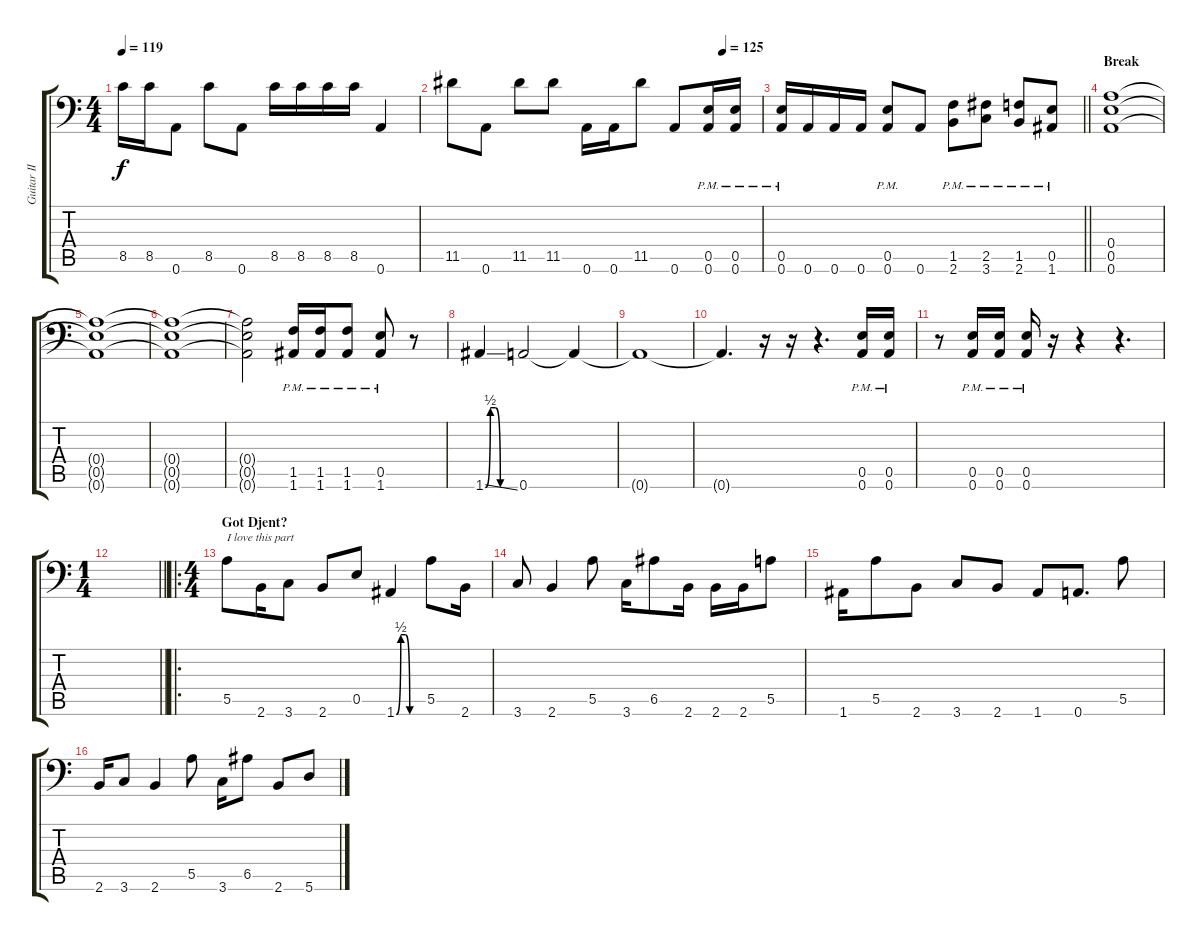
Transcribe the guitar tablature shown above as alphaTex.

\track ("Guitar II" "Guitar II") {instrument overdrivenguitar}
\staff {score tabs}
\tuning (B3 Gb3 D3 A2 E2 A1) {hide}
\ts (4 4)
\tempo 119
\clef f4
\ks c
8.5.16{dy f} 8.5.16 0.6.8 8.5.8 0.6.8 8.5.16 8.5.16 8.5.16 8.5.16 0.6.4 |
\tempo (125 0.875)
11.5.8 0.6.8 11.5.8 11.5.8 0.6.16 0.6.16 11.5.8 0.6.8 (0.5{pm} 0.6{pm}).16 (0.5{pm} 0.6{pm}).16 |
\barLineRight lightlight
(0.5{pm} 0.6{pm}).16 0.6.16 0.6.16 0.6.16 (0.5{pm} 0.6{pm}).8 0.6.8 (1.5{pm} 2.6{pm}).8 (2.5{pm} 3.6{pm}).8 (1.5{pm} 2.6{pm}).8 (0.5{pm} 1.6{pm}).8 |
\section ("" "Break")
(0.4 0.5 0.6).1 |
(0.4{t} 0.5{t} 0.6{t}).1 |
(0.4{t} 0.5{t} 0.6{t}).1 |
(0.4{t} 0.5{t} 0.6{t}).2 (1.5{pm} 1.6{pm}).16 (1.5{pm} 1.6{pm}).16 (1.5{pm} 1.6{pm}).8 (0.5{pm} 1.6{pm}).8 r.8 |
1.6{be (custom 0 0 10 2 20 2 30 0 60 0) ss}.4 0.6.2 0.6{t}.4 |
0.6{t}.1 |
0.6{t}.4{d} r.16 r.16 r.4{d} (0.5{pm} 0.6{pm}).16 (0.5{pm} 0.6{pm}).16 |
r.8 (0.5{pm} 0.6{pm}).16 (0.5{pm} 0.6{pm}).16 (0.5{pm} 0.6{pm}).16 r.16 r.4 r.4{d} |
\ts (1 4)
\barLineRight lightlight
|
\ro
\ts (4 4)
\section ("" "Got Djent?")
5.5.8{txt "I love this part"} 2.6.16 3.6.8 2.6.8 0.5.8 1.6{be (custom 0 0 10 2 20 2 30 0 60 0)}.4 5.5.8 2.6.16 |
3.6.8 2.6.4 5.5.8 3.6.16 6.5.8 2.6.16 2.6.16 2.6.16 5.5.8 |
1.6.16 5.5.8 2.6.8 3.6.8 2.6.8 1.6.8 0.6.8{d} 5.5.8 |
2.6.16 3.6.8 2.6.4 5.5.8 3.6.16 6.5.8 2.6.8 5.6.8
